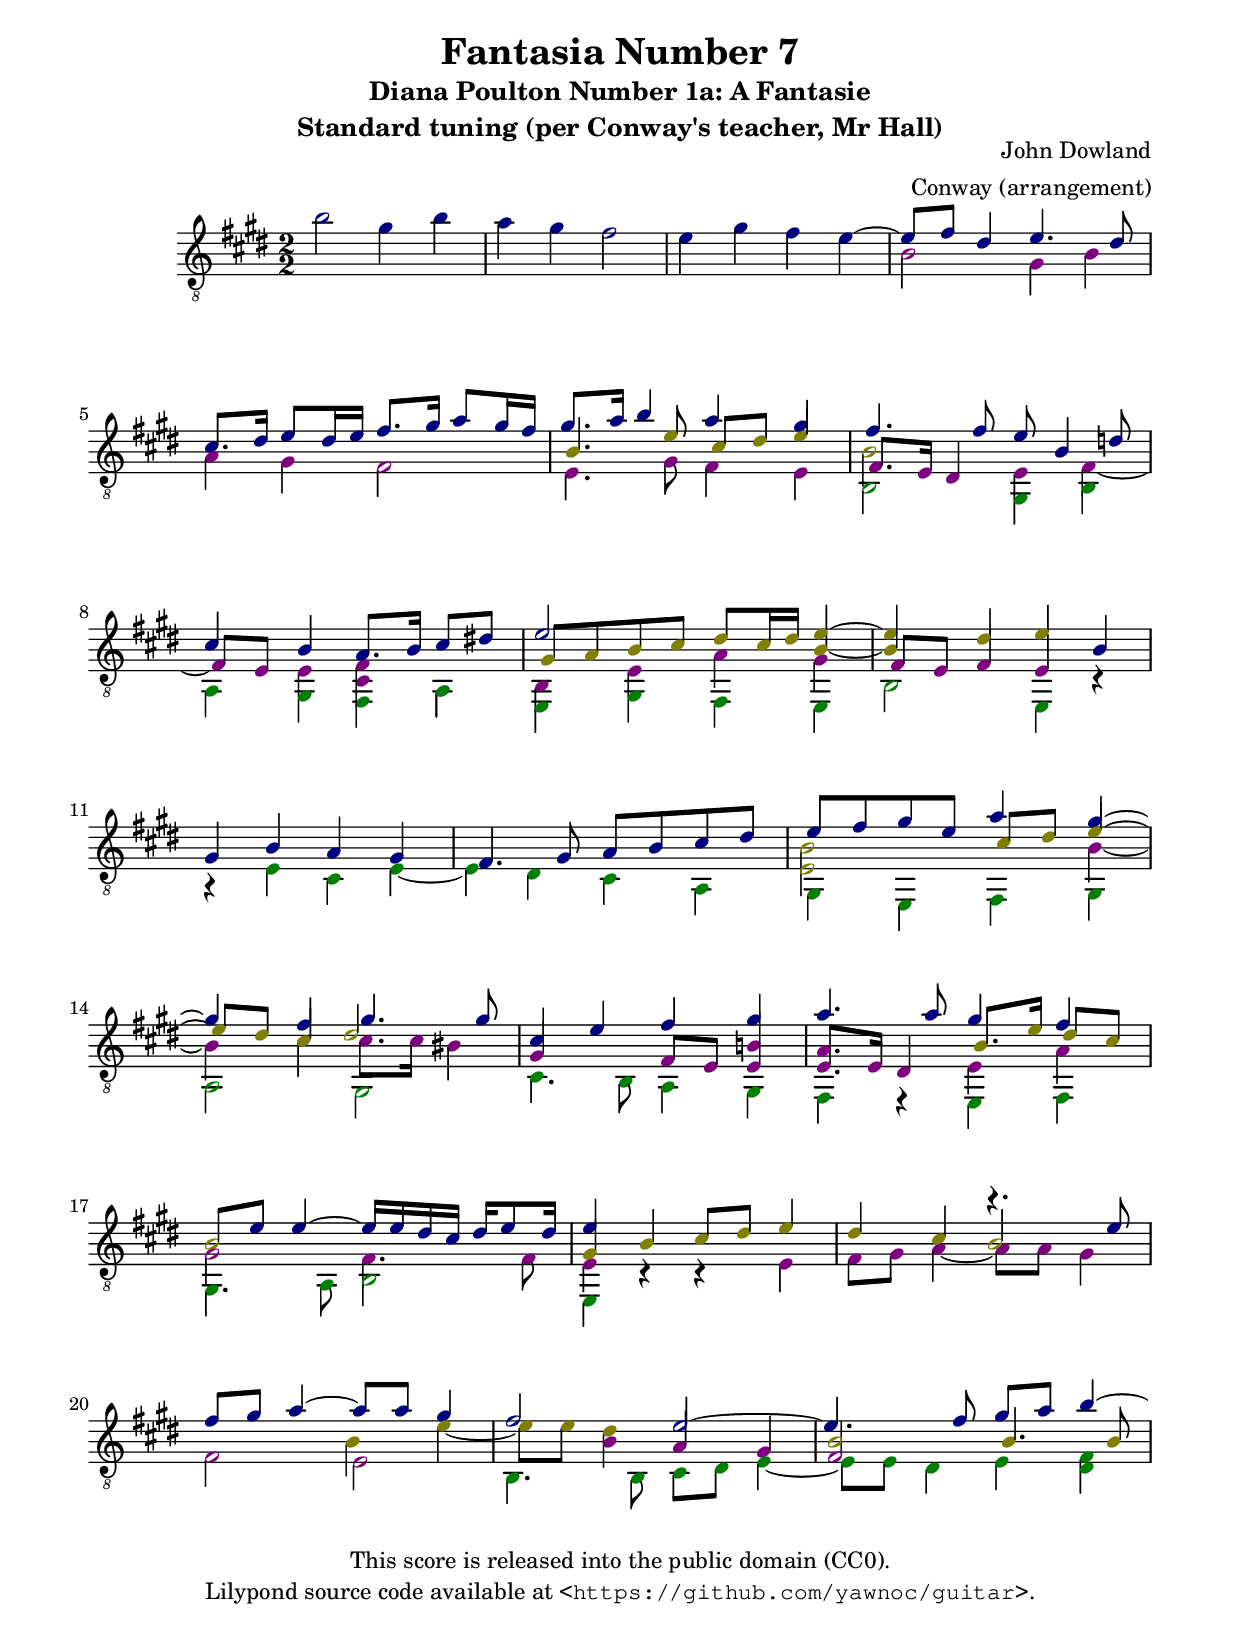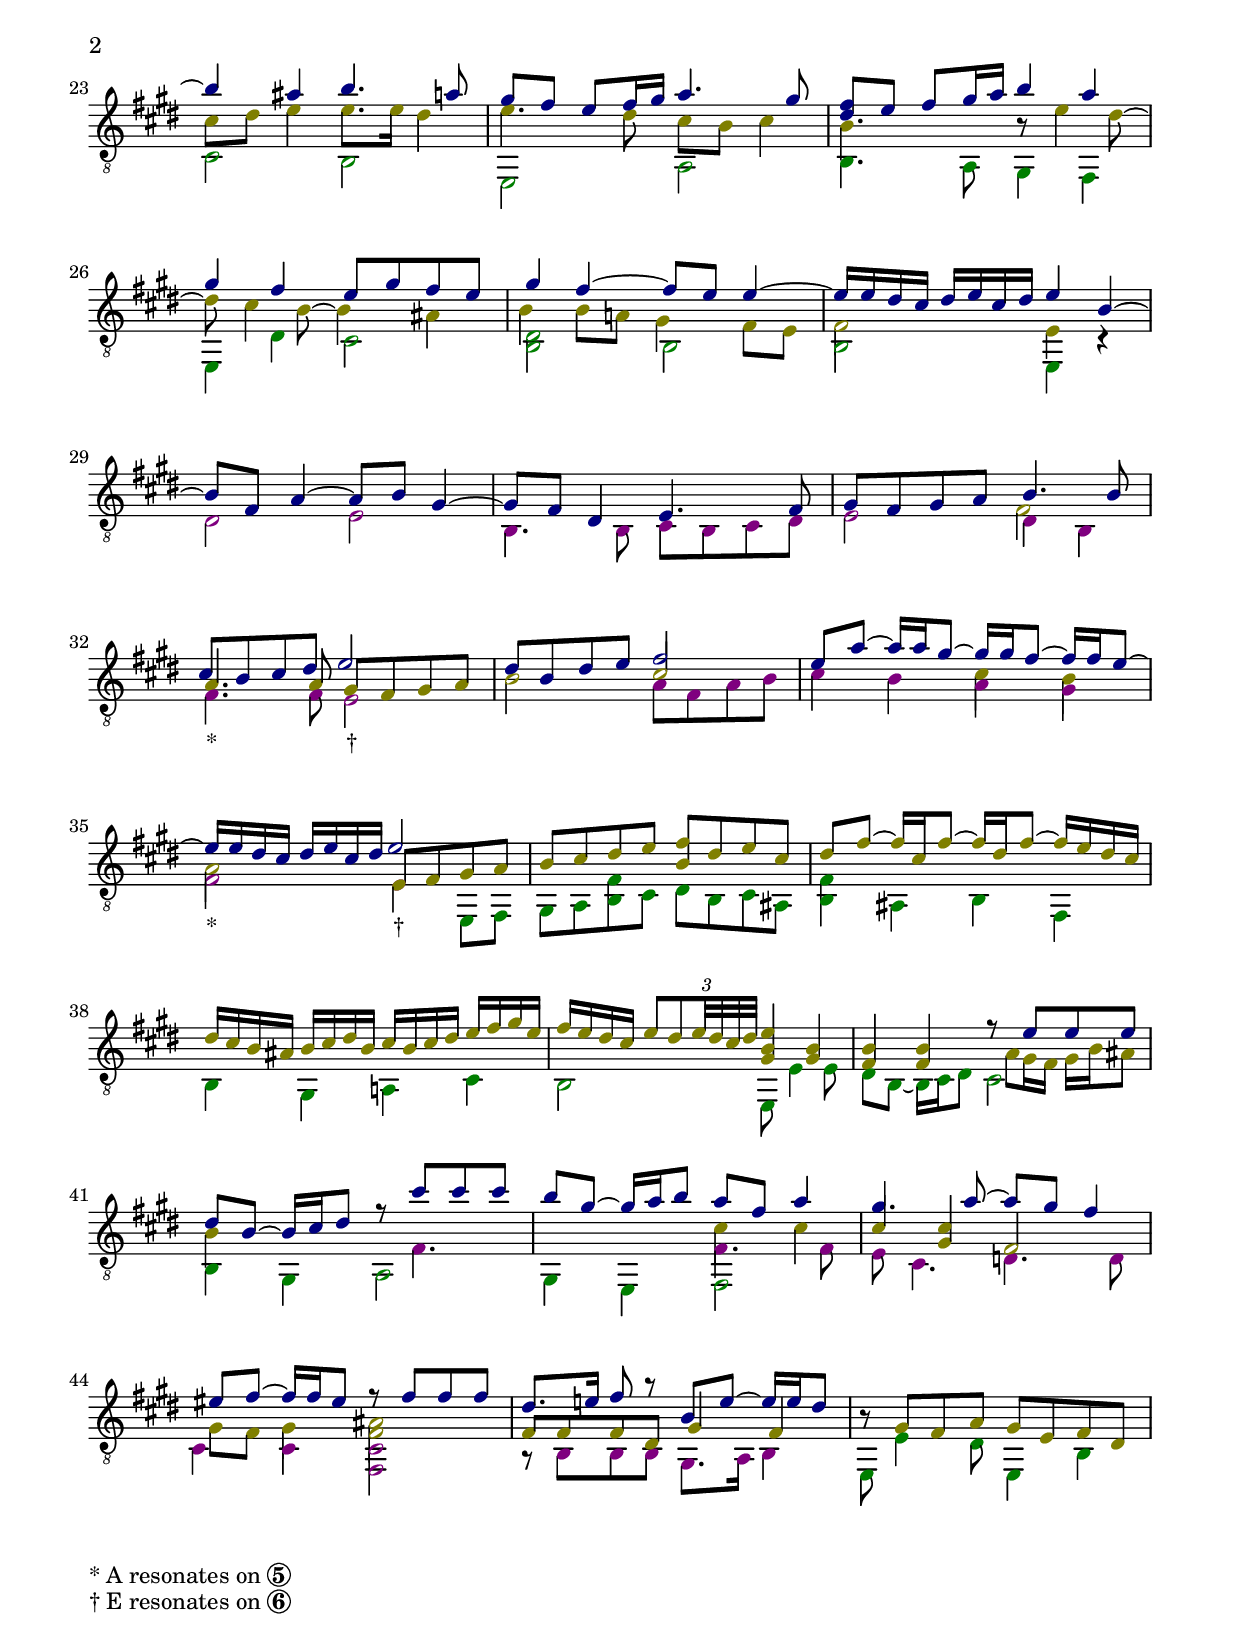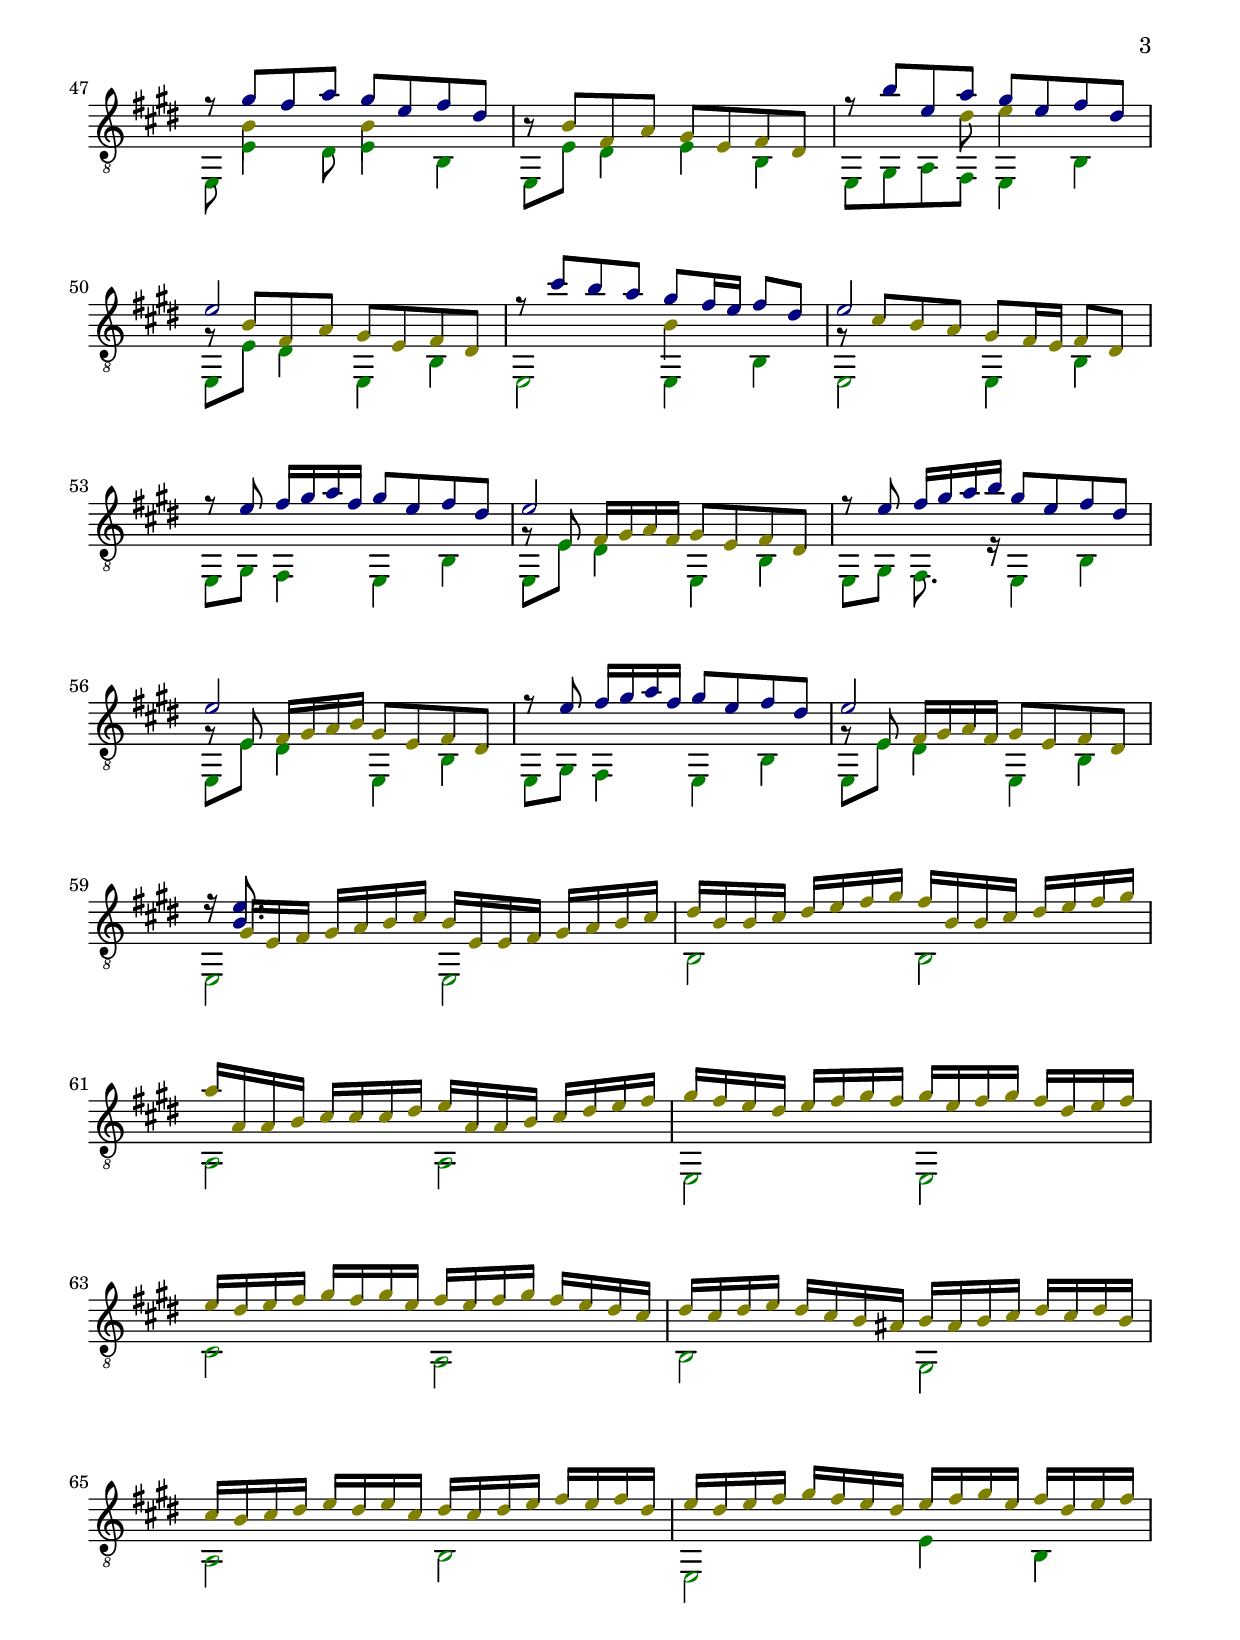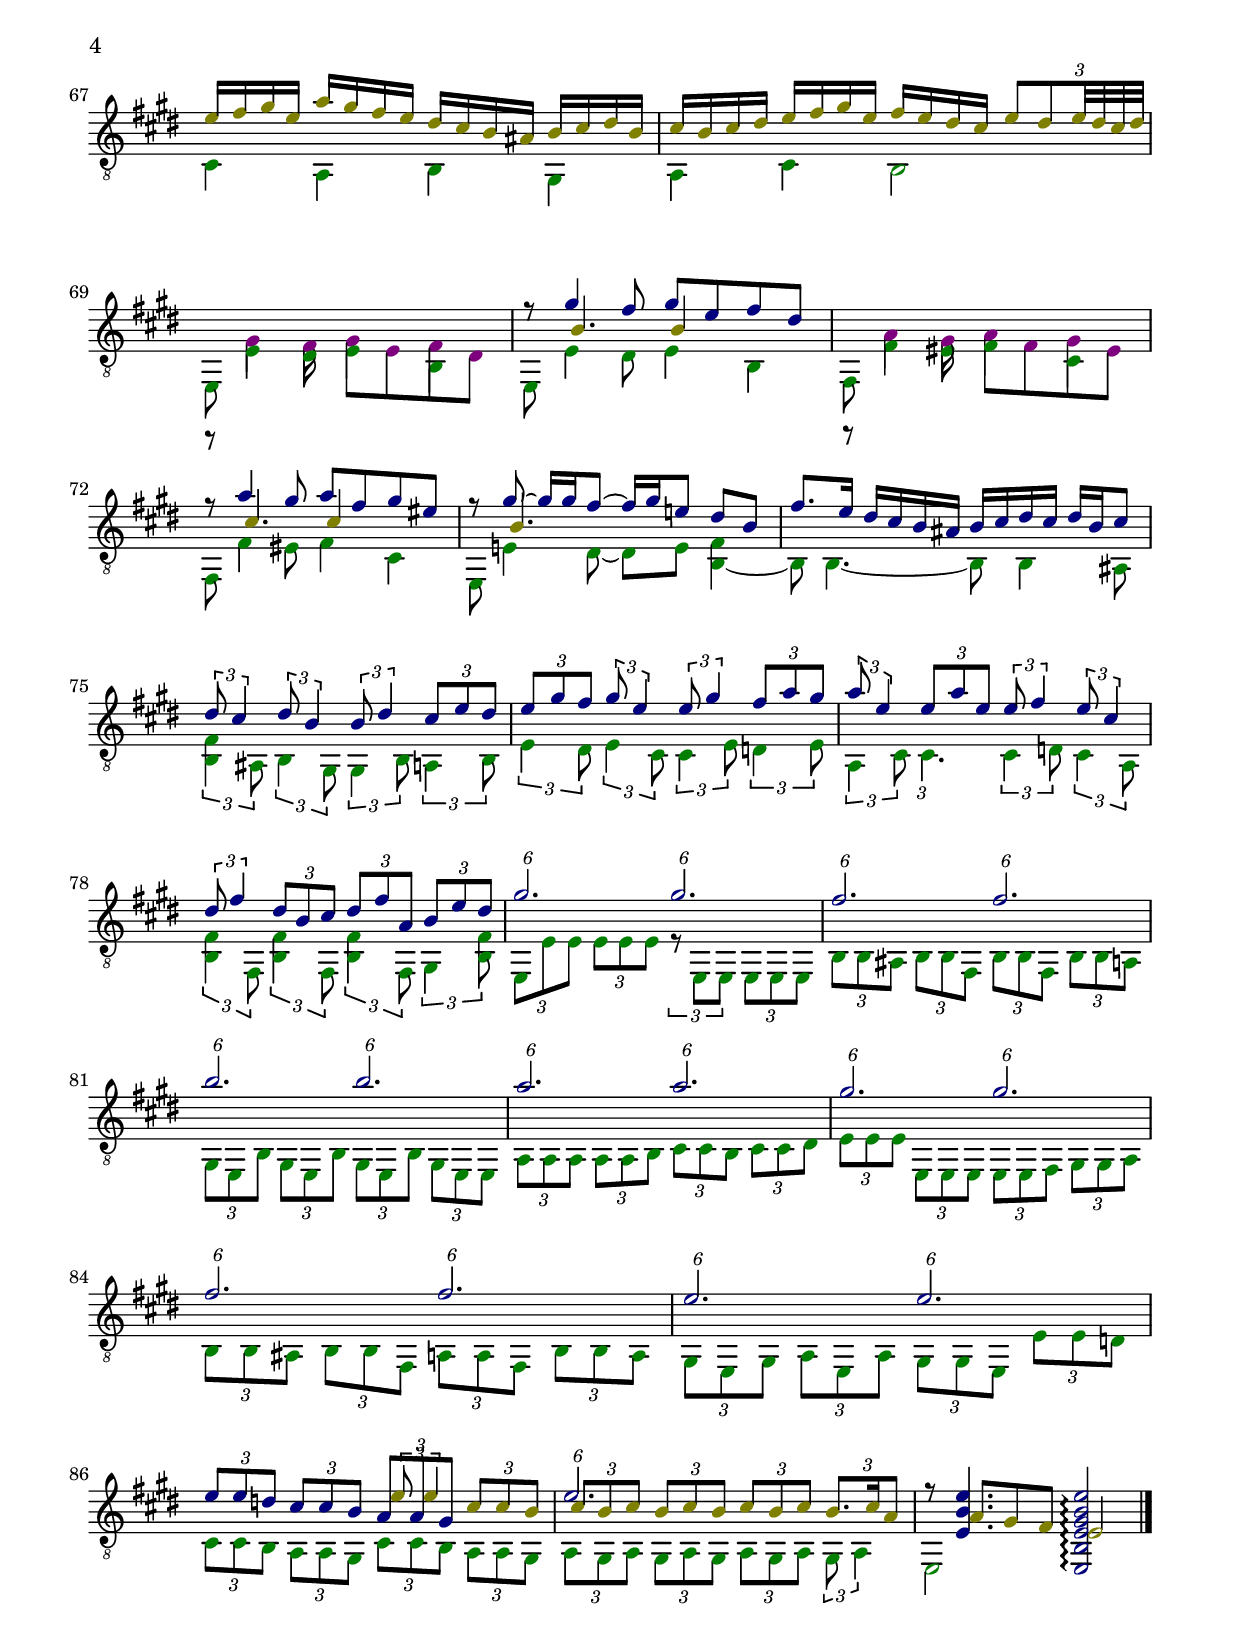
\version "2.18.2"


%%%%%%%%%%%%%%%%%%%%%%%%%%%%%%%%%%%%%%%%%%%%%%%%%%%%%%%%%%%%%%%%
% General
%%%%%%%%%%%%%%%%%%%%%%%%%%%%%%%%%%%%%%%%%%%%%%%%%%%%%%%%%%%%%%%%

\paper {
  top-margin = 1.5\cm
  left-margin = 1.5\cm
  right-margin = 1.5\cm
  bottom-margin = 1.5\cm
  ragged-last-bottom = ##f
  footnote-separator-markup = \markup { \vspace #1.5 }
}

globalSettings = {
  \accidentalStyle modern
  \compressFullBarRests
  \mergeDifferentlyHeadedOn
  \mergeDifferentlyDottedOn
  \numericTimeSignature
  \pointAndClickOff
  \override TextScript.extra-offset = #'(0 . 0.7)
  \override Score.FootnoteItem.annotation-line = ##f
}

origin-url = "https://github.com/yawnoc/guitar"

\header {
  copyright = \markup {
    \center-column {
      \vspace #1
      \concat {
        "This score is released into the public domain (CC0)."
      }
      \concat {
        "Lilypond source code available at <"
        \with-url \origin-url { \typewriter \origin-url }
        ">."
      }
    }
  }
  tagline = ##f
}

triplet = #(define-music-function
  (parser location music) (ly:music?)
  #{
    \tuplet 3/2 { $music }
  #}
)

tripletDuple = #(define-music-function
  (parser location music) (ly:music?)
  #{
    \tuplet 6/4 { $music }
  #}
)

overrideBeamedStemLengths = #(define-scheme-function
  (parser location lengths) (list?)
  #{
    \override Stem.details.beamed-lengths = $lengths
  #}
)
revertBeamedStemLengths = { \revert Stem.details.beamed-lengths }

overrideBeamVerticalPositions = #(define-scheme-function
  (parser location positions) (pair?)
  #{
    \override Beam.positions = $positions
  #}
)

%%%%%%%%%%%%%%%%%%%%%%%%%%%%%%%%%%%%%%%%%%%%%%%%%%%%%%%%%%%%%%%%
% Semantic bar lines
%%%%%%%%%%%%%%%%%%%%%%%%%%%%%%%%%%%%%%%%%%%%%%%%%%%%%%%%%%%%%%%%

barLineGoto = { \bar "||" }
barLineKeyChange = { \bar "||" }
barLineEnd = { \bar "|." }

%%%%%%%%%%%%%%%%%%%%%%%%%%%%%%%%%%%%%%%%%%%%%%%%%%%%%%%%%%%%%%%%
% Guitar notation
%%%%%%%%%%%%%%%%%%%%%%%%%%%%%%%%%%%%%%%%%%%%%%%%%%%%%%%%%%%%%%%%

stringNumbersAbove = { \set stringNumberOrientations = #'(up) }
stringNumbersBelow = { \set stringNumberOrientations = #'(down) }

fingeringAbove = { \set fingeringOrientations = #'(up) }
fingeringBelow = { \set fingeringOrientations = #'(down) }
fingeringAleft = { \set fingeringOrientations = #'(left) }
fingeringAright = { \set fingeringOrientations = #'(right) }

startGraceMusic = {
  <>(
  \override Fingering.font-size = -6
}
stopGraceMusic = {
  \revert Fingering.font-size
  <>)
}

overrideHorizontalShift = #(define-scheme-function
  (parser location distance) (number?)
  #{
    \override NoteColumn.force-hshift = $distance
  #}
)
revertHorizontalShift = { \revert NoteColumn.force-hshift }

barreSpan = #(define-music-function
  (parser location label offsetPair music)
  (string? (pair? (cons 0 0)) ly:music?)
  (let
    (
      (elements (extract-named-music music '(NoteEvent EventChord)))
    )
    (if
      (pair? elements)
      (let
        (
          (first-element (first elements))
          (last-element (last elements))
        )
        (set!
          (ly:music-property first-element 'articulations)
          (cons
            (make-music 'TextSpanEvent 'span-direction -1)
            (ly:music-property first-element 'articulations)
          )
        )
        (set!
          (ly:music-property last-element 'articulations)
          (cons
            (make-music 'TextSpanEvent 'span-direction 1)
            (ly:music-property last-element 'articulations)
          )
        )
      )
    )
  )
  #{
    \once \override TextSpanner.font-shape = #'upright
    \once \override TextSpanner.style = #'line
    \once \override TextSpanner.extra-offset = #offsetPair
    \once \override TextSpanner.bound-details = #`(
      (left
        (text . ,#{ \markup { \raise #-0.7 { #label \hspace #0.7 }} #})
        (Y . 0)
        (padding . -0.8)
        (attach-dir . -2)
      )
      (right
        (text . ,#{ \markup { \draw-line #'(0 . -1.3) } #}) ;; draw hook
        (Y . 0)
        (padding . -0.5)
        (attach-dir . 2)
      )
    )
    \once \override TextSpanner #'after-line-breaking = #(lambda (grob)
      (let*
        (
          (originalGrob (ly:grob-original grob))
          (splitGrobs (ly:spanner-broken-into originalGrob))
        )
        (if
          (and
            (>= (length splitGrobs) 2)
            (not (eq? (car (last-pair splitGrobs)) grob))
          )
          (begin
            (ly:grob-set-nested-property! grob
              '(bound-details right text)
              #{ \markup { \draw-line #'(0 . 0) } #} ;; suppress draw hook
            )
            (ly:grob-set-property! grob
              'extra-offset
              (cons
                (car offsetPair)
                (+ (cdr offsetPair) 0.7) ;; correction for suppressed hook
              )
            )
            (ly:grob-set-nested-property! grob
              '(bound-details right padding)
              #'-3 ;; increase spanner length
            )
          )
        )
      )
    )
    $music
  #}
)

barre = #(define-scheme-function
  (parser location label) (string?)
  #{
    \markup {
      \center-align {
        \hspace #0.7
        $label
      }
    }
  #}
)

nudgeNextBarre = #(define-scheme-function
  (parser location distance) (number?)
  #{
    \once \override TextScript.X-offset = $distance
  #}
)

position = #(define-scheme-function
  (parser location label) (string?)
  #{
    \markup {
      \center-align {
        \hspace #0.5
        $label
      }
    }
  #}
)

#(define-markup-command
  (markupString layout properties stringNumber) (markup?)
  (interpret-markup layout properties
    #{
      \markup \circle { \bold #stringNumber }
    #}
  )
)

#(define-markup-command
  (resonatesOn layout properties note stringNumber) (markup? markup?)
  (interpret-markup layout properties
    #{
      \markup { #note "resonates on" \markupString #stringNumber }
    #}
  )
)

%%%%%%%%%%%%%%%%%%%%%%%%%%%%%%%%%%%%%%%%%%%%%%%%%%%%%%%%%%%%%%%%
% Goto statements
%%%%%%%%%%%%%%%%%%%%%%%%%%%%%%%%%%%%%%%%%%%%%%%%%%%%%%%%%%%%%%%%

overrideGotoVisibility = {
  \once \override Score.RehearsalMark #'break-visibility = #'#(#t #t #f)
}

makeGotoMark = #(define-scheme-function
  (parser location label) (string?)
  #{
    \mark \markup { \small \italic $label }
  #}
)

simultaneousMarkSeparator = {
  \cadenzaOn
    s1073741824 % stupid, but works
  \cadenzaOff
}

coda = {
  \overrideGotoVisibility
  \mark \markup { \musicglyph #"scripts.coda" }
}

fine = {
  \overrideGotoVisibility
  \makeGotoMark Fine
}

dcAlCoda = {
  \overrideGotoVisibility
  \makeGotoMark "D.C. al Coda"
}

dcAlFine = {
  \overrideGotoVisibility
  \makeGotoMark "D.C. al Fine"
}

toCoda = {
  \overrideGotoVisibility
  \makeGotoMark "to Coda"
}



\header {
  title = "Fantasia Number 7"
  subtitle = \markup {
    \center-column {
      "Diana Poulton Number 1a: A Fantasie"
      "Standard tuning (per Conway's teacher, Mr Hall)"
    }
  }
  composer = "John Dowland"
  arranger = "Conway (arrangement)"
}


initialSignatures = {
  \clef "treble_8"
  \key e \major
  \time 2/2
  \set Timing.beamExceptions = #'()
  \set Timing.baseMoment = #(ly:make-moment 1/4)
  \set Timing.beatStructure = #'(1 1 1 1)
  \set Timing.beamExceptions = #'(
    (
      end
        .
      (
        ((1 . 8) . (4 4)) ;; quavers by fours
        ((1 . 12) . (3 3 3 3)) ;; anything shorter by beat
      )
    )
  )
}


highVoiceMusic = {
  
  \override NoteHead.color = #darkblue
  
  % Main theme high
  \barNumberCheck #1
  \relative c'' {
    \stemDown
    b2 gis4 b |
    a gis fis2 |
    e4 gis fis e~ |
    \stemUp
    e8 fis dis4 e4. dis8 |
    cis8. dis16 e8 dis16 e fis8. gis16 a8 gis16 fis |
    gis8. a16 b4 a gis |
    \once \overrideHorizontalShift #0.3 fis4. fis8 e8 b4 d8 |
    cis4 b a8. b16 cis8 dis |
    e2 s2 |
    s2 s4
  }
  
  % Main theme low
  \barNumberCheck #10
  \relative c' {
    b4 |
    gis b a gis |
    fis4. gis8 a b cis dis |
    e fis gis e a4 gis~ |
    gis
      \shiftOn
        \once \overrideHorizontalShift #0
        fis
      \shiftOff
      \once \overrideHorizontalShift #0.45 gis4. gis8 |
    cis,4 e fis gis |
    a4. a8 gis4 fis |
    b,8 e e4~ e16 e dis cis dis16 e8 dis16 |
    e4
  }
  
  % Tee-tee taa high
  \barNumberCheck #18
  \relative c'' {
    s4 s2 |
    s2 c4.\rest e,8 |
    fis8 gis a4~ a8 a gis4 |
    fis2 e2~ |
    \once \overrideHorizontalShift #-0.25 e4. fis8 gis8 a b4~ |
    b ais b4. a8 |
    gis8 fis e8 fis16 gis a4. gis8 |
    <fis dis>8 e fis8 gis16 a b4 a |
    gis fis e8 gis fis e |
    gis4 fis~ fis8 e e4~ |
    e16 e dis cis dis e cis dis e4
  }
  
  % Tee-tee taa low
  \barNumberCheck #28
  \relative c' {
    b4~ |
    b8 fis a4~ a8 b gis4~ |
    gis8 fis dis4 e4. fis8 |
    gis fis gis a b4. b8 |
    \shiftOn
    \overrideHorizontalShift #-0.45 cis b cis dis e2 |
    \revertHorizontalShift
    dis8 b dis e \once \overrideHorizontalShift #0 fis2 |
    \shiftOff
    e8 a~ a16 a gis8~ gis16 gis fis8~ fis16 fis e8~ |
    e16 e dis cis dis e cis dis
      \shiftOn
        \once \overrideHorizontalShift #-0.3 e2 |
      \shiftOff
  }
  
  % Ascending scale
  \barNumberCheck #36
  {
    s1 * 3 |
    s2
  }
  
  % Tee-tee-tee
  \barNumberCheck #39
  \relative c' {
    s2 |
    s2 r8 e e e |
    dis b~ b16 cis dis8 r8 cis' cis cis |
    b8 gis~ gis16 a b8 a8 fis a4 |
    gis4. a8~ a gis fis4 |
    eis8 fis~ fis16 fis eis8 r8 fis fis fis |
    dis8. e16 fis8 r b,8 e~ e16 e dis8 |
  }
  
  % Majestic theme
  \barNumberCheck #46
  \relative c'' {
    s1 |
    r8 gis fis a gis e fis dis |
    s1 |
    r8 b' e, a gis e fis dis |
    e2 s2 |
    r8 cis' b a gis8 fis16 e fis8 dis |
    e2 s2 |
    r8 e fis16 gis a fis gis8 e fis dis |
    e2 s2 |
    r8 e fis16 gis a b gis8 e fis dis |
    e2 s2 |
    r8 e fis16 gis a fis gis8 e fis dis |
    e2 s2 |
  }
  
  % Scale runs
  \barNumberCheck #59
  \relative c' {
    r16 <e b>8. s4 s2 |
    s1 * 9 |
  }
  
  % Majestic interlude
  \barNumberCheck #69
  \relative c'' {
    s1 |
    r8 gis4 fis8 gis e fis dis |
    s1 |
    r8 a'4 gis8 a fis gis eis |
    r8 gis~ gis16 gis fis8~ fis16 gis e8 dis b |
    fis'8. e16 dis cis b ais
      b16 cis dis cis dis b cis8 |
  }
  
  % Triple runs
  \barNumberCheck #75
  \relative c' {
    \triplet { dis8 cis4 } \triplet { dis8 b4 }
      \triplet { b8 dis4 } \triplet { cis8 e dis } |
    \triplet { e8 gis fis } \triplet { gis8 e4 }
      \triplet { e8 gis4 } \triplet { fis8 a gis } |
    \triplet { a8 e4 } \triplet { e8 a e }
      \triplet { e8 fis4 } \triplet { e8 cis4 } |
    \triplet { dis8 fis4 } \triplet { dis8 b cis }
      \triplet { dis8 fis a, } \triplet { b e dis } |
    \tripletDuple { gis2. } \tripletDuple { gis } |
    \tripletDuple { fis } \tripletDuple { fis } |
    \tripletDuple { b } \tripletDuple { b } |
    \tripletDuple { a } \tripletDuple { a } |
    \tripletDuple { gis } \tripletDuple { gis } |
    \tripletDuple { fis } \tripletDuple { fis } |
    \tripletDuple { e } \tripletDuple { e } |
    \triplet { e8 e d } \triplet { cis cis b }
      \triplet { a a gis } s4 |
    \tripletDuple { e'2. } s2 |
  }
  
  % Finishing chords
  \barNumberCheck #88
  \relative c {
    r8 <e b' e>4.
      <e, b' e gis b e>2 \arpeggio
      \barLineEnd
  }
  
}


lowVoiceMusic = {
  
  \override NoteHead.color = #darkgreen
  
  % Main theme high
  \barNumberCheck #1
  \relative c {
    s1 * 6 |
    b2 gis4 b |
    a gis fis a |
    e gis fis e |
    b'2 e,4
  }
  
  % Main theme low
  \barNumberCheck #10
  \relative c {
    r4 |
    r4 e cis e~ |
    e dis cis a |
    gis e fis gis |
    a2 gis |
    cis4. b8 a4 gis |
    fis r e fis |
    \shiftOn
    \overrideHorizontalShift #0
      gis4.
    \shiftOff
      a8 b2 |
    e,4
  }
  
  % Tee-tee taa high
  \barNumberCheck #18
  \relative c {
    s4 s4 s4 |
    s1 * 2 |
    b4. b8 cis8 dis e4~ |
    \once \overrideHorizontalShift #1 e8 e dis4 e4 <dis fis> |
    cis2 b |
    e, a |
    b4. a8 gis4 fis |
    e dis' cis2 |
    <b dis> b |
    b e,4
  }
  
  % Tee-tee taa low
  \barNumberCheck #28
  \relative c {
    r4 |
    s1 * 6 |
    s2
  }
  
  % Ascending scale
  \barNumberCheck #35
  \relative c, {
    s4 e8 fis |
    gis a <b fis'> cis dis b cis ais |
    <b fis'>4 ais b fis |
    b gis a cis |
    b2
  }
  
  % Tee-tee-tee
  \barNumberCheck #39
  \relative c, {
    e8 e'4 e8 |
    dis8 b~ b16 cis dis8 cis2 |
    b4 gis a2 |
    gis4 e fis2 |
    s1 * 3 |
  }
  
  % Majestic theme
  \barNumberCheck #46
  \relative c, {
    e8 e'4 dis8 e,4 b' |
    e,8 e'4 dis8 e4 b |
    e,8 e' dis4 e b |
    e,8 gis a fis e4 b' |
    e,8 e' dis4 e, b' |
    e,2 e4 b' |
    e,2 e4 b' |
    e,8 gis fis4 e b' |
    e,8 e' dis4 e, b' |
    e,8[ gis] fis8. r16 e4 b' |
    e,8 e' dis4 e, b' |
    e,8 gis fis4 e b' |
    e,8 e' dis4 e, b' |
  }
  
  % Scale runs
  \barNumberCheck #59
  \relative c, {
    e2 e |
    b' b |
    a a |
    e e |
    cis' a |
    b gis |
    a b |
    e, e'4 b |
    cis a b gis |
    a cis b2 |
  }
  
  % Majestic interlude
  \barNumberCheck #69
  \relative c, {
    e8 e'4 dis8 e4 b |
    e,8 e'4 dis8 e4 b |
    fis8 fis'4 eis8 fis4 cis |
    fis,8 fis'4 eis8 fis4 cis |
    e,8 e'4 dis8~ dis e <b~ fis'>4 |
    b8 b4.~ b8 b4 ais8 |
  }
  
  % Triple runs
  \barNumberCheck #75
  \relative c {
    \triplet { <b fis'>4 ais8 } \triplet { b4 gis8 }
      \triplet { gis4 b8 } \triplet { a4 b8 } |
    \triplet { e4 dis8 } \triplet { e4 cis8 }
      \triplet { cis4 e8 } \triplet { d4 e8 } |
    \triplet { a,4 cis8 } \triplet { cis4. }
      \triplet { cis4 d8 } \triplet { cis4 a8 } |
    \triplet { <b fis'>4 fis8 } \triplet { <b fis'>4 fis8 }
      \triplet { <b fis'>4 fis8 } \triplet { gis4 <b fis'>8 } |
    \triplet { e,8 e' e } \triplet { e e e }
      \triplet { r e, e } \triplet { e e e } |
    \triplet { b' b ais } \triplet { b b fis }
      \triplet { b b fis } \triplet { b b a } |
    \triplet { gis e b' } \triplet { gis e b' }
      \triplet { gis e b' } \triplet { gis e e } |
    \triplet { a a a } \triplet { a a b }
      \triplet { cis cis b } \triplet { cis cis dis } |
    \triplet { e e e } \triplet { e, e e }
      \triplet { e e fis } \triplet { gis gis a } |
    \triplet { b b ais } \triplet { b b fis }
      \triplet { a a fis } \triplet { b b a } |
    \triplet { gis e gis } \triplet { a e a }
      \triplet { gis gis e } \triplet { e' e d } |
    \triplet { cis cis b } \triplet { a a gis }
      \triplet { cis cis b } \triplet { a a gis } |
    \triplet { a gis a } \triplet { gis a gis }
      \triplet { a gis a } \triplet { gis8 a4 } |
  }
  
  % Finishing chords
  \barNumberCheck #88
  \relative c, {
    e2 s2 |
  }
  
}


upperMiddleVoiceMusic = {
  
  \override NoteHead.color = #darkyellow
  
  % Main theme high
  \barNumberCheck #1
  \relative c' {
    s1 * 5 |
    \once \overrideHorizontalShift #0.4 b4. e8
      cis8 dis
      \once \overrideHorizontalShift #0 e4 |
    \stemDown
    \once \overrideHorizontalShift #0 b2 s2 |
    \stemUp
    s1 |
    gis8 a b cis dis8 cis16 \shiftOff dis <e~ b_~>4 |
    <e b> dis e
    \shiftOn
  }
  
  % Main theme low
  \barNumberCheck #10
  \relative c' {
    s4 |
    s1 * 2 |
    \stemDown
    <b e,>2
    \stemUp
      cis8 dis \once \overrideHorizontalShift #0 e4~ |
    e8 dis
      \shiftOff cis4 \shiftOn
      \once \overrideHorizontalShift #-0.75 dis2 |
    s1 |
    s2 \stemUp b8. e16 dis8 cis |
      \shiftOff
      \stemDown
        \once \hide Stem b2
      \stemUp
      \shiftOn
      s2 |
    \once \overrideHorizontalShift #0 gis4
  }
  
  % Tee-tee taa high
  \barNumberCheck #18
  \relative c' {
    b4 cis8 dis e4 |
    dis4 cis b2 |
    \stemDown
    s2 b4 e_~ |
    \once \overrideHorizontalShift #0.9 e8 e
      \once \overrideHorizontalShift #0 dis4 s2 |
    \once \overrideHorizontalShift #0
    \once \hide Stem
      b2
    \stemUp
      b4. b8 |
    \stemDown
    \overrideHorizontalShift #0
    cis8 dis e4 e8. e16 dis4 |
    e4. dis8
      \once \overrideBeamVerticalPositions #'(-2.4 . -2.6) cis8 b
      cis4 |
    b4. s8 b8\rest e4 dis8~ |
    dis8 cis4 b8~
    \revertHorizontalShift
      b4 ais |
    b4 b8 a gis4 fis8 e |
    \overrideHorizontalShift #0
    fis2 e4
    \revertHorizontalShift
    \stemUp
  }
  
  % Tee-tee taa low
  \barNumberCheck #28
  \relative c {
    s4 |
    s1 * 2 |
    s2 \stemDown fis2 \stemUp |
    \shiftOff
    \footnote "*" #'(0 . -4) \markup { "*" \resonatesOn A 5 }
    a4. a8 gis fis gis a |
    \stemDown b2 \stemUp cis |
    \shiftOn
    s2
      \stemDown
      \overrideHorizontalShift #0
      cis4 b |
    \footnote "*" #'(0 . -4) \markup { }
    a2
      \stemUp
      \revertHorizontalShift
  }
  
  % Ascending scale
  \barNumberCheck #35
  \relative c {
    \shiftOff
    e8 fis gis a |
    b cis dis e <fis b,> dis e cis |
    dis fis~ fis16 cis fis8~ fis16 dis fis8~ fis16 e dis cis |
    dis cis b ais b cis dis b cis b cis dis e fis gis e |
    fis e dis cis \triplet { e8 dis e32 dis cis dis } <e b gis>4
    \shiftOn
  }
  
  % Tee-tee-tee
  \barNumberCheck #39
  \relative c' {
    <b gis>4 |
    <b fis> <b fis>
      \stemDown
      \once \overrideHorizontalShift #1.3
      a8 gis16 fis gis16 b ais8 |
    \once \overrideHorizontalShift #0 b4 s4 s2 |
    s2
      \overrideHorizontalShift #0
      \shiftOnn cis4
      \shiftOn cis |
      \stemUp
    cis <cis gis> fis,2 |
    \shiftOff
    \stemDown
    gis8 fis gis4 <ais fis>2 |
    \stemUp
    \shiftOn
    \once \overrideBeamVerticalPositions #'(0 . 0)
    fis8 fis fis dis
      \revertHorizontalShift
      gis4 fis |
  }
  
  % Majestic theme
  \barNumberCheck #46
  \relative c' {
    b8\rest gis fis a gis e fis dis |
    \overrideHorizontalShift #0
    \stemDown s8 b'4 s8 b4 s4 \stemUp |
    \revertHorizontalShift
    b8\rest b8 fis a gis e fis dis |
    \overrideHorizontalShift #0
    \stemDown s4. dis'8 e4 s4 \stemUp |
    \revertHorizontalShift
    g,8\rest b8 fis a gis e fis dis |
    s2
      \stemDown
        \once \overrideHorizontalShift #0 b'4
      \stemUp
      s4 |
    g8\rest cis b a gis8 fis16 e fis8 dis |
    s1 |
    g8\rest e fis16 gis a fis gis8 e fis dis |
    s1 |
    g8\rest e fis16 gis a b gis8 e fis dis |
    s1 |
    g8\rest e fis16 gis a fis gis8 e fis dis |
  }
  
  % Scale runs
  \barNumberCheck #59
  \relative c' {
    s16 gis e fis gis a b cis
      b e, e fis gis a b cis |
    dis b b cis dis e fis gis
      fis b, b cis dis e fis gis |
    a a, a b cis cis cis dis
      e a, a b cis dis e fis |
    gis fis e dis e fis gis fis
      gis e fis gis fis dis e fis |
    e dis e fis gis fis gis e
      fis e fis gis fis e dis cis |
    dis cis dis e dis cis b ais
      b ais b cis dis cis dis b |
    cis b cis dis e dis e cis
      dis cis dis e fis e fis dis |
    e dis e fis gis fis e dis
      e fis gis e
      fis dis e fis |
    e fis gis e
      a gis fis e
      dis cis b ais
      b cis dis b |
    cis b cis dis
      e fis gis e
      fis e dis cis
      \triplet { e8 dis e32 dis cis dis } |
  }
  
  % Majestic interlude
  \barNumberCheck #69
  \relative c' {
    s1 |
    s8 b4. b4 s4 |
    s1 |
    s8 cis4. cis4 s4 |
    s8 b4. s2 |
    s1 |
  }
  
  % Triple runs
  \barNumberCheck #75
  \relative c' {
    s1 * 11 |
    s2 \triplet { e8 e4 } \triplet { cis8 cis b } |
    \triplet { cis b cis } \triplet { b cis b }
      \triplet { cis b cis } \triplet { b8. cis16 a8 } |
  }
  
  % Finishing chords
  \barNumberCheck #88
  \relative c' {
    s8 a gis fis e2 |
  }
  
}


lowerMiddleVoiceMusic = {
  
  \override NoteHead.color = #darkmagenta
  
  % Main theme high
  \barNumberCheck #1
  \relative c' {
    s1 * 3 |
    \shiftOff
    b2 gis4 b |
    a gis fis2 |
    \once \overrideHorizontalShift #0.3 e4. gis8 fis4 e |
    \shiftOn
    \stemUp
    \overrideBeamedStemLengths #'(3)
    fis8. e16 dis4 \stemDown
    \revertBeamedStemLengths
      \overrideHorizontalShift #0 e4 fis~ |
      \revertHorizontalShift
    \stemUp
    fis8 e \stemDown
      \overrideHorizontalShift #0 e4 <cis fis>4 a |
    b e a gis |
      \revertHorizontalShift
    \stemUp
    fis8 e
      \overrideHorizontalShift #0 fis4 e
      \revertHorizontalShift
    \stemDown
  }
  
  % Main theme low
  \barNumberCheck #10
  \relative c {
    s4 |
    s1 * 2 |
    s2 s4 \overrideHorizontalShift #0 b'4~ |
    b \revertHorizontalShift
      \shiftOff cis \shiftOn
      \once \overrideHorizontalShift #0.3
        cis8. cis16
      bis4 |
    \stemUp
    \once \overrideHorizontalShift #0 gis4 s4
      \once \overrideHorizontalShift #0 fis8 e
      \once \overrideHorizontalShift #0 <e b'>4 |
    \once \overrideHorizontalShift #0 <e a>8. e16 dis4
      \stemDown
      \overrideHorizontalShift #0 e4 a |
      \revertHorizontalShift
    \shiftOnn
    \overrideHorizontalShift #0
      gis2
    \shiftOn
      fis4. fis8 |
    \once \overrideHorizontalShift #0 e4
  }
  
  % Tee-tee taa high
  \barNumberCheck #18
  \relative c {
    \shiftOff
    r4 r e |
    fis8 gis a4~ a8 a gis4 |
    fis2 e |
    \shiftOn
    \stemUp
    s4
      \once \overrideHorizontalShift #0
      \once \hide Stem
        b'
      a gis |
    \once \overrideHorizontalShift #0 fis2 s2 |
    \stemDown
    s1 * 5 |
    s2 s4
  }
  
  % Tee-tee taa low
  \barNumberCheck #28
  \relative c {
    s4 |
    \shiftOff
    dis2 e |
    b4. b8 cis b cis dis |
    e2 dis4 b |
    fis'4. fis8
      \footnote "†" #'(0 . -2.5) \markup { "†" \resonatesOn E 6 }
      e2 |
    s2 a8 fis a b |
    cis4 b a gis |
    fis2
      \footnote "†" #'(0 . -2.5) \markup { }
      e4
    \shiftOn
  }
  
  % Ascending scale
  \barNumberCheck #35
  {
    s4 |
    s1 * 3 |
    s2
  }
  
  % Tee-tee-tee
  \barNumberCheck #39
  \relative c {
    s2 |
    s1 |
    s2 s8 fis4. |
    s2 \once \overrideHorizontalShift #0 fis4. fis8 |
    e8 cis4. d4. d8 |
    \once \overrideHorizontalShift #-1.3 cis4 cis <cis fis,>2 |
    r8 b b b gis8. a16 b4 |
  }
  
  % Majestic theme
  \barNumberCheck #46
  {
    s1 * 13 |
  }
  
  % Scale runs
  \barNumberCheck #59
  {
    s1 * 10 |
  }
  
  % Majestic interlude
  \barNumberCheck #69
  \relative c' {
    r8 gis4 fis8 gis e fis dis |
    s1 |
    r8 a'4 gis8 a fis gis eis |
    s1 * 3 |
  }
  
}


allMusic = {
  \new Staff \with {
    midiInstrument = #"acoustic guitar (nylon)"
  }
  \globalSettings
  \initialSignatures
  <<
    << \highVoiceMusic >>
      \\
    << \lowVoiceMusic >>
      \\
    << \upperMiddleVoiceMusic >>
      \\
    << \lowerMiddleVoiceMusic >>
  >>
}


\score {
  \allMusic
}

\score {
  \allMusic
  \midi { }
}
